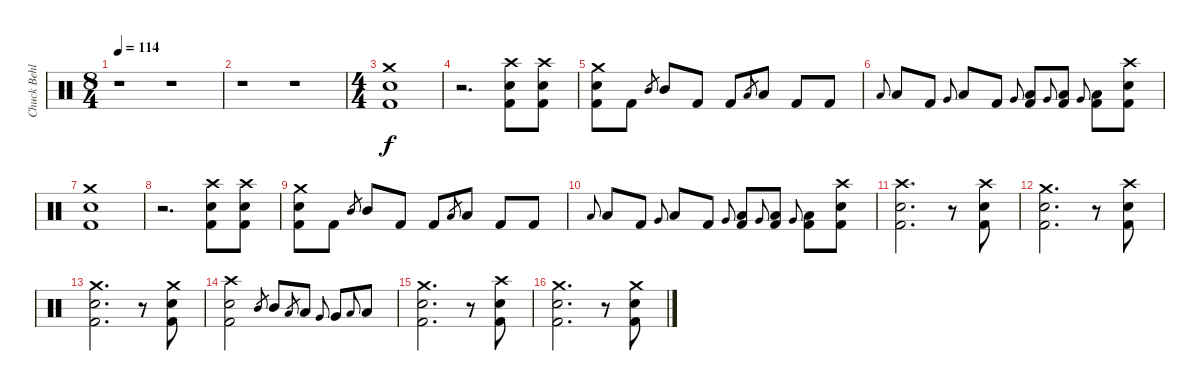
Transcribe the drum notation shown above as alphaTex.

\track ("Chuck Behler" "Chuck Behl") {instrument percussion}
\staff {score}
\articulation defaults
\ts (8 4)
\tempo 114
\clef neutral
\ks c
r.1{dy f} r.1 |
r.1 r.1 |
\ts (4 4)
("Crash medium (hit)" "Snare (hit) 2" "Kick (hit) 2").1 |
r.2{d} ("Crash high (hit)" "Snare (hit) 2" "Kick (hit) 2").8 ("Crash high (hit)" "Snare (hit) 2" "Kick (hit) 2").8 |
("Crash medium (hit)" "Snare (hit) 2" "Kick (hit) 2").8 "Kick (hit) 2".8 "Mid Tom (hit)".8{gr} "Mid Tom (hit)".8 "Kick (hit) 2".8 "Kick (hit) 2".8 "Low Tom (hit)".8{gr} "Low Tom (hit)".8 "Kick (hit) 2".8 "Kick (hit) 2".8 |
"Low Floor Tom (hit)".8{gr onbeat} "Low Floor Tom (hit)".8 "Kick (hit) 2".8 "Very Low Tom (hit)".8{gr onbeat} "Low Floor Tom (hit)".8 "Kick (hit) 2".8 "Very Low Tom (hit)".8{gr onbeat} ("Low Floor Tom (hit)" "Kick (hit) 2").8 "Very Low Tom (hit)".8{gr onbeat} ("Low Floor Tom (hit)" "Kick (hit) 2").8 "Very Low Tom (hit)".8{gr onbeat} ("Low Floor Tom (hit)" "Kick (hit) 2").8 ("Crash high (hit)" "Snare (hit) 2" "Kick (hit) 2").8 |
("Crash medium (hit)" "Snare (hit) 2" "Kick (hit) 2").1 |
r.2{d} ("Crash high (hit)" "Snare (hit) 2" "Kick (hit) 2").8 ("Crash high (hit)" "Snare (hit) 2" "Kick (hit) 2").8 |
("Crash medium (hit)" "Snare (hit) 2" "Kick (hit) 2").8 "Kick (hit) 2".8 "Mid Tom (hit)".8{gr} "Mid Tom (hit)".8 "Kick (hit) 2".8 "Kick (hit) 2".8 "Low Tom (hit)".8{gr} "Low Tom (hit)".8 "Kick (hit) 2".8 "Kick (hit) 2".8 |
"Low Floor Tom (hit)".8{gr onbeat} "Low Floor Tom (hit)".8 "Kick (hit) 2".8 "Very Low Tom (hit)".8{gr onbeat} "Low Floor Tom (hit)".8 "Kick (hit) 2".8 "Very Low Tom (hit)".8{gr onbeat} ("Low Floor Tom (hit)" "Kick (hit) 2").8 "Very Low Tom (hit)".8{gr onbeat} ("Low Floor Tom (hit)" "Kick (hit) 2").8 "Very Low Tom (hit)".8{gr onbeat} ("Low Floor Tom (hit)" "Kick (hit) 2").8 ("Crash high (hit)" "Snare (hit) 2" "Kick (hit) 2").8 |
("Crash high (hit)" "Snare (hit) 2" "Kick (hit) 2").2{d} r.8 ("Crash high (hit)" "Snare (hit) 2" "Kick (hit) 2").8 |
("Crash medium (hit)" "Snare (hit) 2" "Kick (hit) 2").2{d} r.8 ("Crash high (hit)" "Snare (hit) 2" "Kick (hit) 2").8 |
("Crash medium (hit)" "Snare (hit) 2" "Kick (hit) 2").2{d} r.8 ("Crash medium (hit)" "Snare (hit) 2" "Kick (hit) 2").8 |
("Crash high (hit)" "Snare (hit) 2" "Kick (hit) 2").2 "Mid Tom (hit)".8{gr} "Mid Tom (hit)".8 "Low Tom (hit)".8{gr} "Low Tom (hit)".8 "Very Low Tom (hit)".8{gr onbeat} "Very Low Tom (hit)".8 "Low Floor Tom (hit)".8{gr onbeat} "Low Floor Tom (hit)".8 |
("Crash medium (hit)" "Snare (hit) 2" "Kick (hit) 2").2{d} r.8 ("Crash high (hit)" "Snare (hit) 2" "Kick (hit) 2").8 |
("Crash medium (hit)" "Snare (hit) 2" "Kick (hit) 2").2{d} r.8 ("Crash medium (hit)" "Snare (hit) 2" "Kick (hit) 2").8
